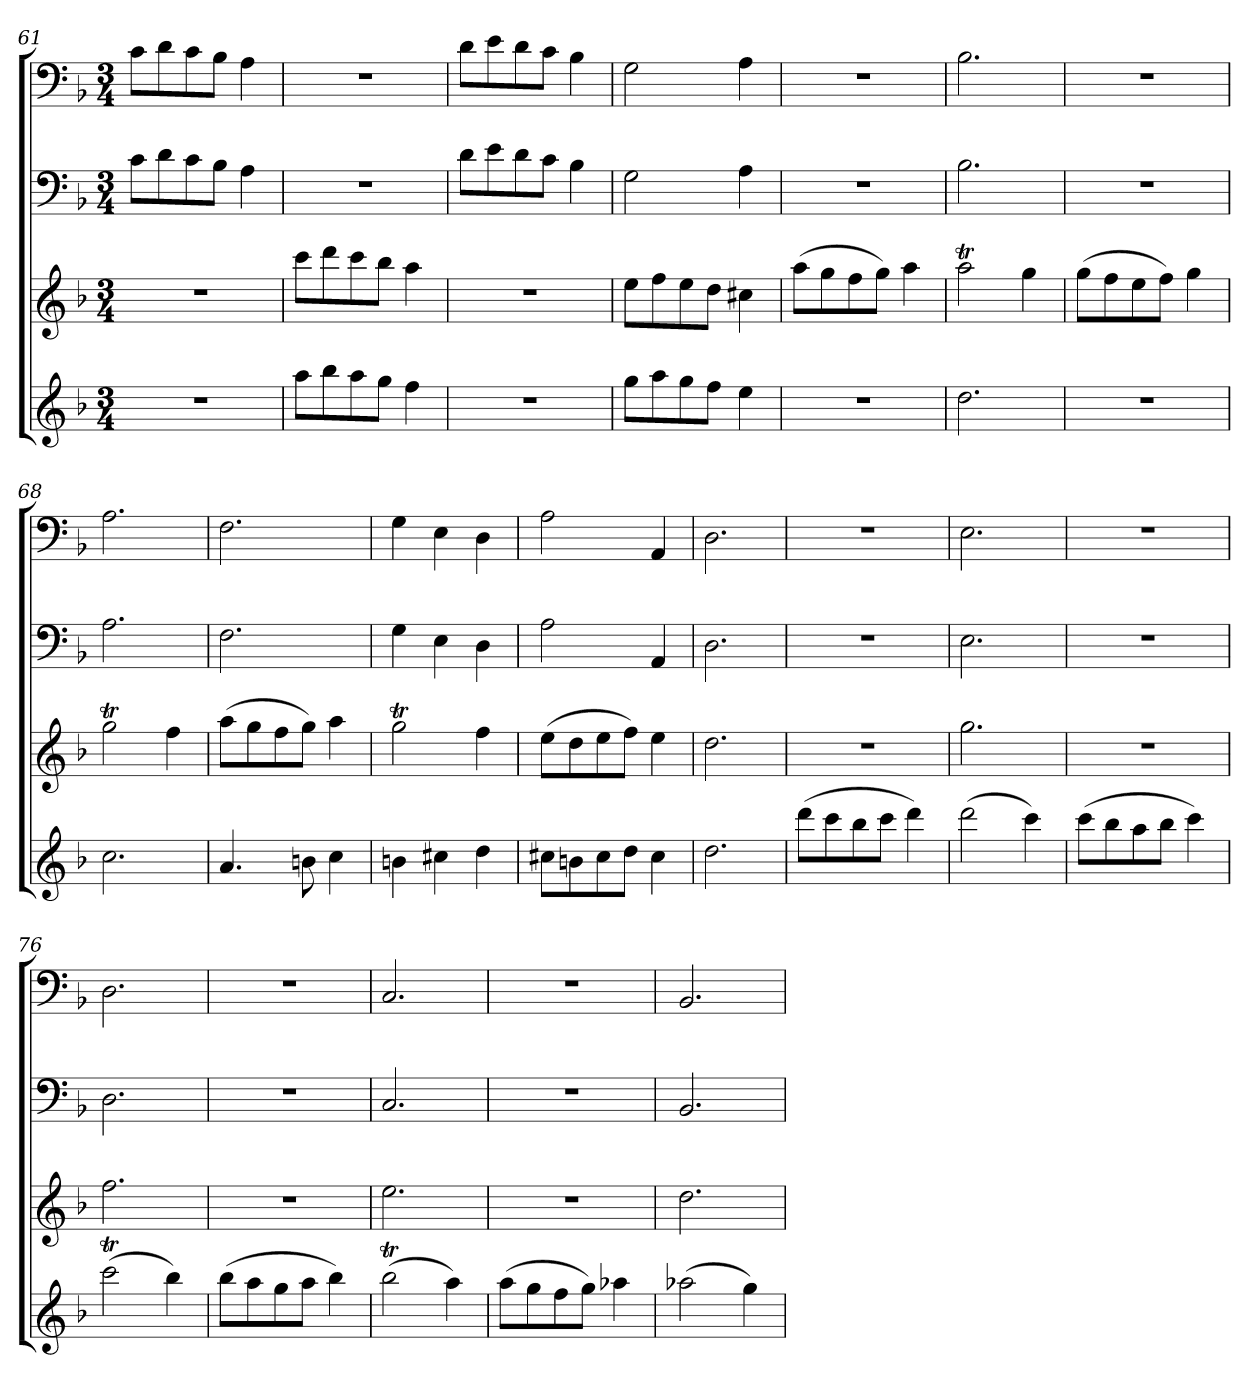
**kern	**kern	**kern	**kern
*part4	*part3	*part2	*part1
*staff4	*staff3	*staff2	*staff1
*clefG2	*clefG2	*clefF4	*clefF4
*k[b-]	*k[b-]	*k[b-]	*k[b-]
*F:	*F:	*F:	*F:
*M3/4	*M3/4	*M3/4	*M3/4
=61	=61	=61	=61
2.r	2.r	8c\L	8c\L
.	.	8d\	8d\
.	.	8c\	8c\
.	.	8B-\J	8B-\J
.	.	4A\	4A\
=62	=62	=62	=62
8aa\L	8ccc\L	2.r	2.r
8bb-\	8ddd\	.	.
8aa\	8ccc\	.	.
8gg\J	8bb-\J	.	.
4ff\	4aa\	.	.
=63	=63	=63	=63
2.r	2.r	8d\L	8d\L
.	.	8e\	8e\
.	.	8d\	8d\
.	.	8c\J	8c\J
.	.	4B-\	4B-\
=64	=64	=64	=64
8gg\L	8ee\L	2G\	2G\
8aa\	8ff\	.	.
8gg\	8ee\	.	.
8ff\J	8dd\J	.	.
4ee\	4cc#X\	4A\	4A\
=65	=65	=65	=65
2.r	(8aa\L	2.r	2.r
.	8gg\	.	.
.	8ff\	.	.
.	8gg\J)	.	.
.	4aa\	.	.
=66	=66	=66	=66
2.dd\	2aat\	2.B-\	2.B-\
.	4gg\	.	.
=67	=67	=67	=67
2.r	(8gg\L	2.r	2.r
.	8ff\	.	.
.	8ee\	.	.
.	8ff\J)	.	.
.	4gg\	.	.
=68	=68	=68	=68
2.cc\	2ggT\	2.A\	2.A\
.	4ff\	.	.
=69	=69	=69	=69
4.a/	(8aa\L	2.F\	2.F\
.	8gg\	.	.
.	8ff\	.	.
8bn\	8gg\J)	.	.
4cc\	4aa\	.	.
=70	=70	=70	=70
4bn\	2ggT\	4G\	4G\
4cc#X\	.	4E\	4E\
4dd\	4ff\	4D\	4D\
=71	=71	=71	=71
8cc#X\L	(8ee\L	2A\	2A\
8bn\	8dd\	.	.
8cc#\	8ee\	.	.
8dd\J	8ff\J)	.	.
4cc#\	4ee\	4AA/	4AA/
=72	=72	=72	=72
2.dd\	2.dd\	2.D\	2.D\
=73	=73	=73	=73
(8ddd\L	2.r	2.r	2.r
8ccc\	.	.	.
8bb-\	.	.	.
8ccc\J	.	.	.
4ddd\)	.	.	.
=74	=74	=74	=74
(2ddd\	2.gg\	2.E\	2.E\
4ccc\)	.	.	.
=75	=75	=75	=75
(8ccc\L	2.r	2.r	2.r
8bb-\	.	.	.
8aa\	.	.	.
8bb-\J	.	.	.
4ccc\)	.	.	.
=76	=76	=76	=76
(2cccT\	2.ff\	2.D\	2.D\
4bb-\)	.	.	.
=77	=77	=77	=77
(8bb-\L	2.r	2.r	2.r
8aa\	.	.	.
8gg\	.	.	.
8aa\J	.	.	.
4bb-\)	.	.	.
=78	=78	=78	=78
(2bb-T\	2.ee\	2.C/	2.C/
4aa\)	.	.	.
=79	=79	=79	=79
(8aa\L	2.r	2.r	2.r
8gg\	.	.	.
8ff\	.	.	.
8gg\J)	.	.	.
4aa-X\	.	.	.
=80	=80	=80	=80
(2aa-X\	2.dd\	2.BB-/	2.BB-/
4gg\)	.	.	.
=	=	=	=
*-	*-	*-	*-
